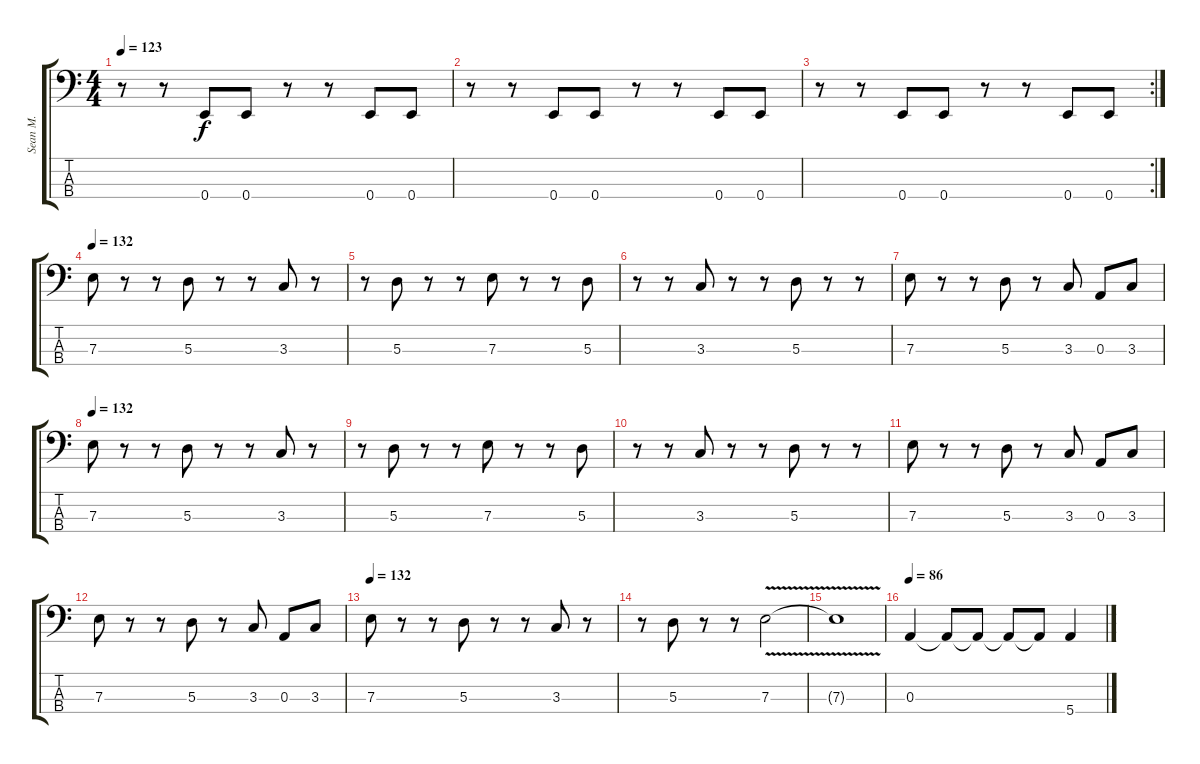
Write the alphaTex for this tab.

\track ("Sean M." "Sean M.") {instrument electricbassfinger}
\staff {score tabs}
\tuning (G2 D2 A1 E1) {hide}
\ts (4 4)
\tempo 123
\clef f4
\ks c
r.8{dy f} r.8 0.4.8 0.4.8 r.8 r.8 0.4.8 0.4.8 |
r.8 r.8 0.4.8 0.4.8 r.8 r.8 0.4.8 0.4.8 |
\rc 2
r.8 r.8 0.4.8 0.4.8 r.8 r.8 0.4.8 0.4.8 |
\tempo 132
7.3.8{instrument slapbass1} r.8 r.8 5.3.8 r.8 r.8 3.3.8 r.8 |
r.8 5.3.8 r.8 r.8 7.3.8 r.8 r.8 5.3.8 |
r.8 r.8 3.3.8 r.8 r.8 5.3.8 r.8 r.8 |
7.3.8 r.8 r.8 5.3.8 r.8 3.3.8 0.3.8 3.3.8 |
\tempo 132
7.3.8{instrument slapbass1} r.8 r.8 5.3.8 r.8 r.8 3.3.8 r.8 |
r.8 5.3.8 r.8 r.8 7.3.8 r.8 r.8 5.3.8 |
r.8 r.8 3.3.8 r.8 r.8 5.3.8 r.8 r.8 |
7.3.8 r.8 r.8 5.3.8 r.8 3.3.8 0.3.8 3.3.8 |
7.3.8 r.8 r.8 5.3.8 r.8 3.3.8 0.3.8 3.3.8 |
\tempo 132
7.3.8{instrument slapbass1} r.8 r.8 5.3.8 r.8 r.8 3.3.8 r.8 |
r.8 5.3.8 r.8 r.8 7.3{v}.2 |
7.3{t}.1 |
\tempo 86
0.3.4{instrument electricbassfinger} 0.3{t}.8 0.3{t}.8 0.3{t}.8 0.3{t}.8 5.4{sl}.4
